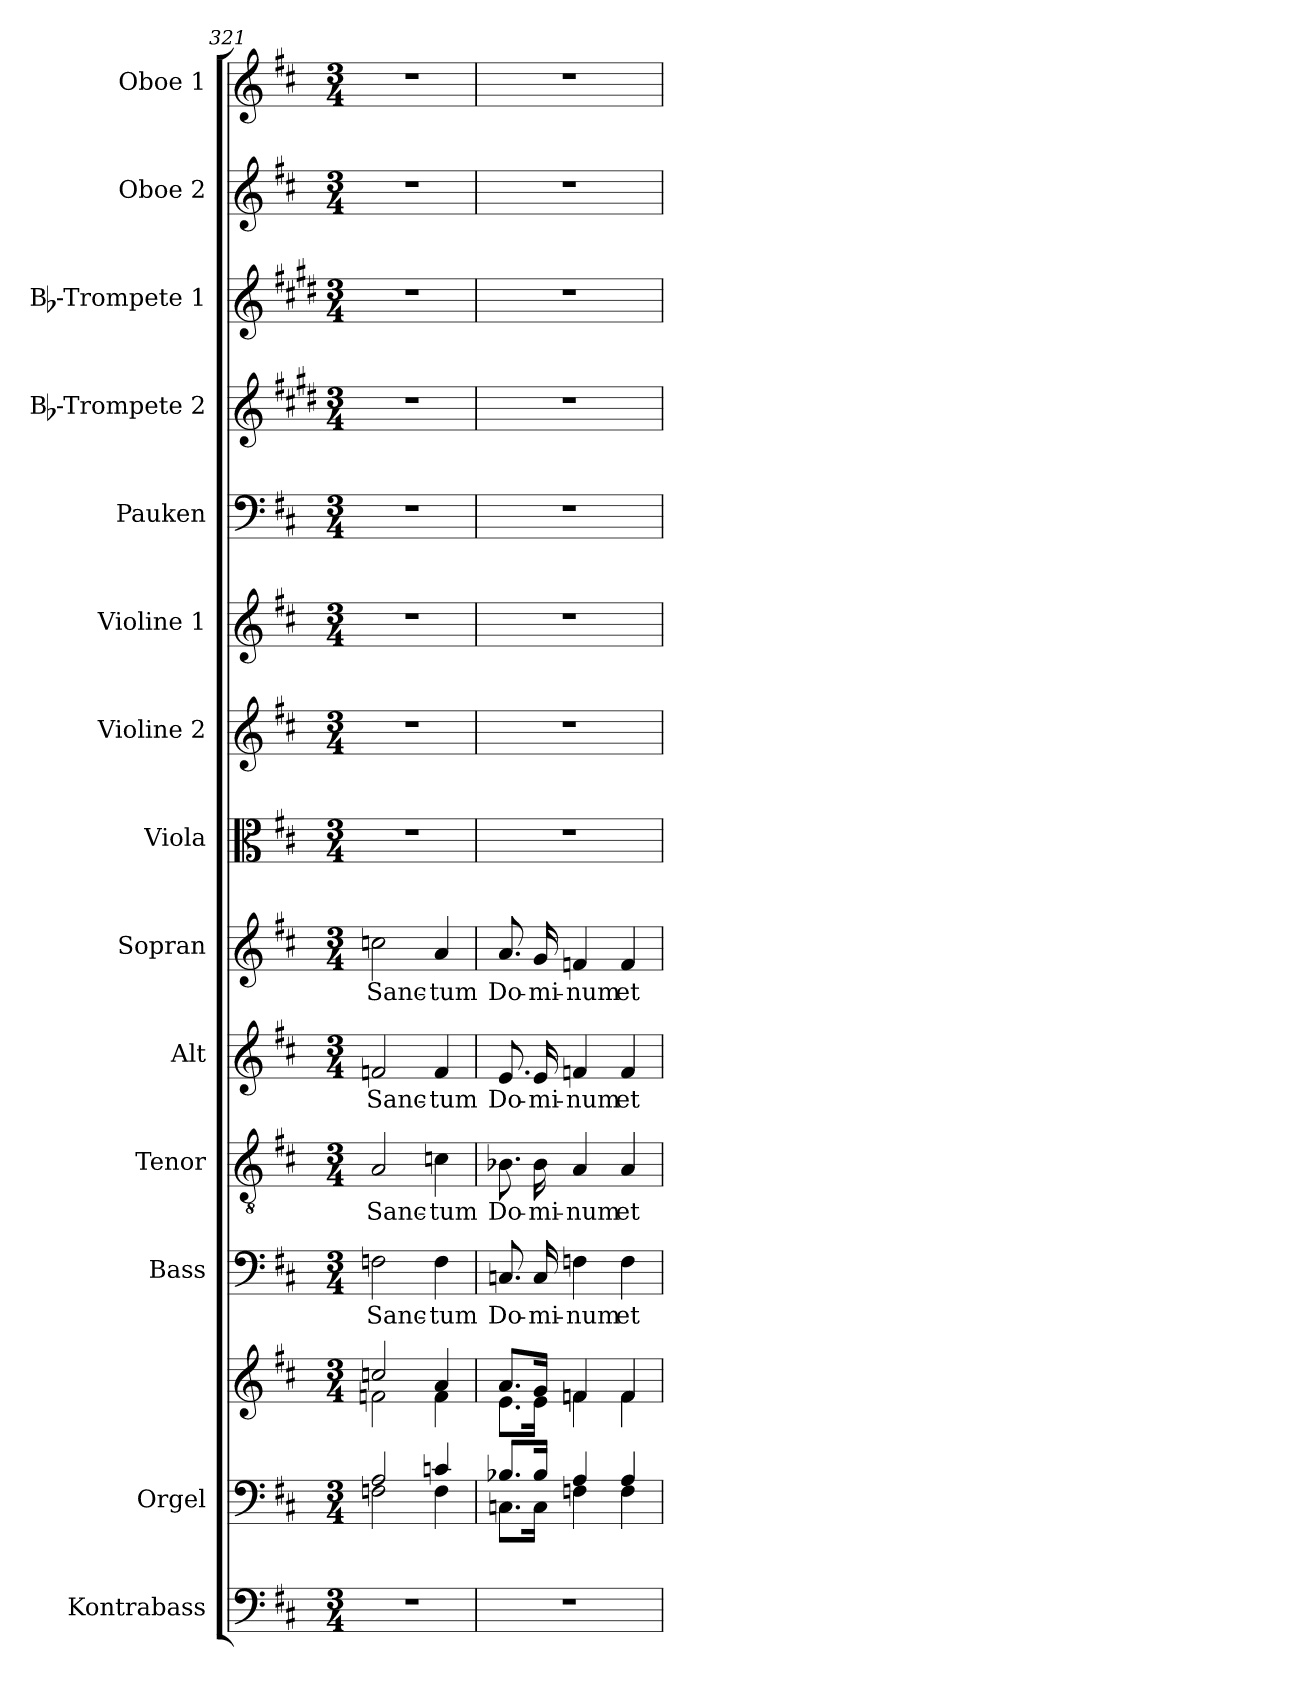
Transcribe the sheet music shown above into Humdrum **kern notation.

**kern	**kern	**kern	**kern	**text	**kern	**text	**kern	**text	**kern	**text	**kern	**kern	**kern	**kern	**kern	**kern	**kern	**kern
*part14	*part13	*part13	*part12	*part12	*part11	*part11	*part10	*part10	*part9	*part9	*part8	*part7	*part6	*part5	*part4	*part3	*part2	*part1
*staff15	*staff14	*staff13	*staff12	*staff12	*staff11	*staff11	*staff10	*staff10	*staff9	*staff9	*staff8	*staff7	*staff6	*staff5	*staff4	*staff3	*staff2	*staff1
*I"Kontrabass	*I"Orgel	*	*I"Bass	*	*I"Tenor	*	*I"Alt	*	*I"Sopran	*	*I"Viola	*I"Violine 2	*I"Violine 1	*I"Pauken	*I"Bb-Trompete 2	*I"Bb-Trompete 1	*I"Oboe 2	*I"Oboe 1
*I'Kb.	*I'Org.	*	*I'B.	*	*I'T.	*	*I'A.	*	*I'S.	*	*I'Vla.	*I'Vl. 2	*I'Vl. 1	*I'Pk.	*I'Bb Trp. 2	*I'Bb Trp. 1	*I'Ob. 2	*I'Ob. 1
*clefF4	*clefF4	*clefG2	*clefF4	*	*clefGv2	*	*clefG2	*	*clefG2	*	*clefC3	*clefG2	*clefG2	*clefF4	*clefG2	*clefG2	*clefG2	*clefG2
*ITrd7c12	*	*	*	*	*	*	*	*	*	*	*	*	*	*	*ITrd1c2	*ITrd1c2	*	*
*k[f#c#]	*k[f#c#]	*k[f#c#]	*k[f#c#]	*	*k[f#c#]	*	*k[f#c#]	*	*k[f#c#]	*	*k[f#c#]	*k[f#c#]	*k[f#c#]	*k[f#c#]	*k[f#c#]	*k[f#c#]	*k[f#c#]	*k[f#c#]
*D:	*D:	*D:	*D:	*	*D:	*	*D:	*	*D:	*	*D:	*D:	*D:	*D:	*D:	*D:	*D:	*D:
*M3/4	*M3/4	*M3/4	*M3/4	*	*M3/4	*	*M3/4	*	*M3/4	*	*M3/4	*M3/4	*M3/4	*M3/4	*M3/4	*M3/4	*M3/4	*M3/4
=321	=321	=321	=321	=321	=321	=321	=321	=321	=321	=321	=321	=321	=321	=321	=321	=321	=321	=321
*	*^	*^	*	*	*	*	*	*	*	*	*	*	*	*	*	*	*	*
!	!	!	!	!	!	!LO:LY:b	!	!LO:LY:b	!	!LO:LY:b	!	!LO:LY:b	!	!	!	!	!	!	!	!
2.r	2A!/	2Fn!\	2ccn!/	2fn!\	2Fn\	Sanc-	2A/	Sanc-	2fn/	Sanc-	2ccn\	Sanc-	2.r	2.r	2.r	2.r	2.r	2.r	2.r	2.r
!	!	!	!	!	!	!LO:LY:b	!	!LO:LY:b	!	!LO:LY:b	!	!LO:LY:b	!	!	!	!	!	!	!	!
.	4cn!/	4F!\	4a!/	4f!\	4F\	-tum	4cn\	-tum	4f/	-tum	4a/	-tum	.	.	.	.	.	.	.	.
=322	=322	=322	=322	=322	=322	=322	=322	=322	=322	=322	=322	=322	=322	=322	=322	=322	=322	=322	=322	=322
!	!	!	!	!	!	!LO:LY:b	!	!LO:LY:b	!	!LO:LY:b	!	!LO:LY:b	!	!	!	!	!	!	!	!
2.r	8.B-X!/L	8.Cn!\L	8.a!/L	8.e!\L	8.Cn/	Do-	8.B-X\	Do-	8.e/	Do-	8.a/	Do-	2.r	2.r	2.r	2.r	2.r	2.r	2.r	2.r
!	!	!	!	!	!	!LO:LY:b	!	!LO:LY:b	!	!LO:LY:b	!	!LO:LY:b	!	!	!	!	!	!	!	!
.	16B-!/Jk	16C!\Jk	16g!/Jk	16e!\Jk	16C/	-mi-	16B-\	-mi-	16e/	-mi-	16g/	-mi-	.	.	.	.	.	.	.	.
!	!	!	!	!	!	!LO:LY:b	!	!LO:LY:b	!	!LO:LY:b	!	!LO:LY:b	!	!	!	!	!	!	!	!
.	4A!/	4Fn!\	4fn!/	4fn!\	4Fn\	-num	4A/	-num	4fn/	-num	4fn/	-num	.	.	.	.	.	.	.	.
!	!	!	!	!	!	!LO:LY:b	!	!LO:LY:b	!	!LO:LY:b	!	!LO:LY:b	!	!	!	!	!	!	!	!
.	4A!/	4F!\	4f!/	4f!\	4F\	et	4A/	et	4f/	et	4f/	et	.	.	.	.	.	.	.	.
*	*v	*v	*	*	*	*	*	*	*	*	*	*	*	*	*	*	*	*	*	*
*	*	*v	*v	*	*	*	*	*	*	*	*	*	*	*	*	*	*	*	*
=	=	=	=	=	=	=	=	=	=	=	=	=	=	=	=	=	=	=
*-	*-	*-	*-	*-	*-	*-	*-	*-	*-	*-	*-	*-	*-	*-	*-	*-	*-	*-
